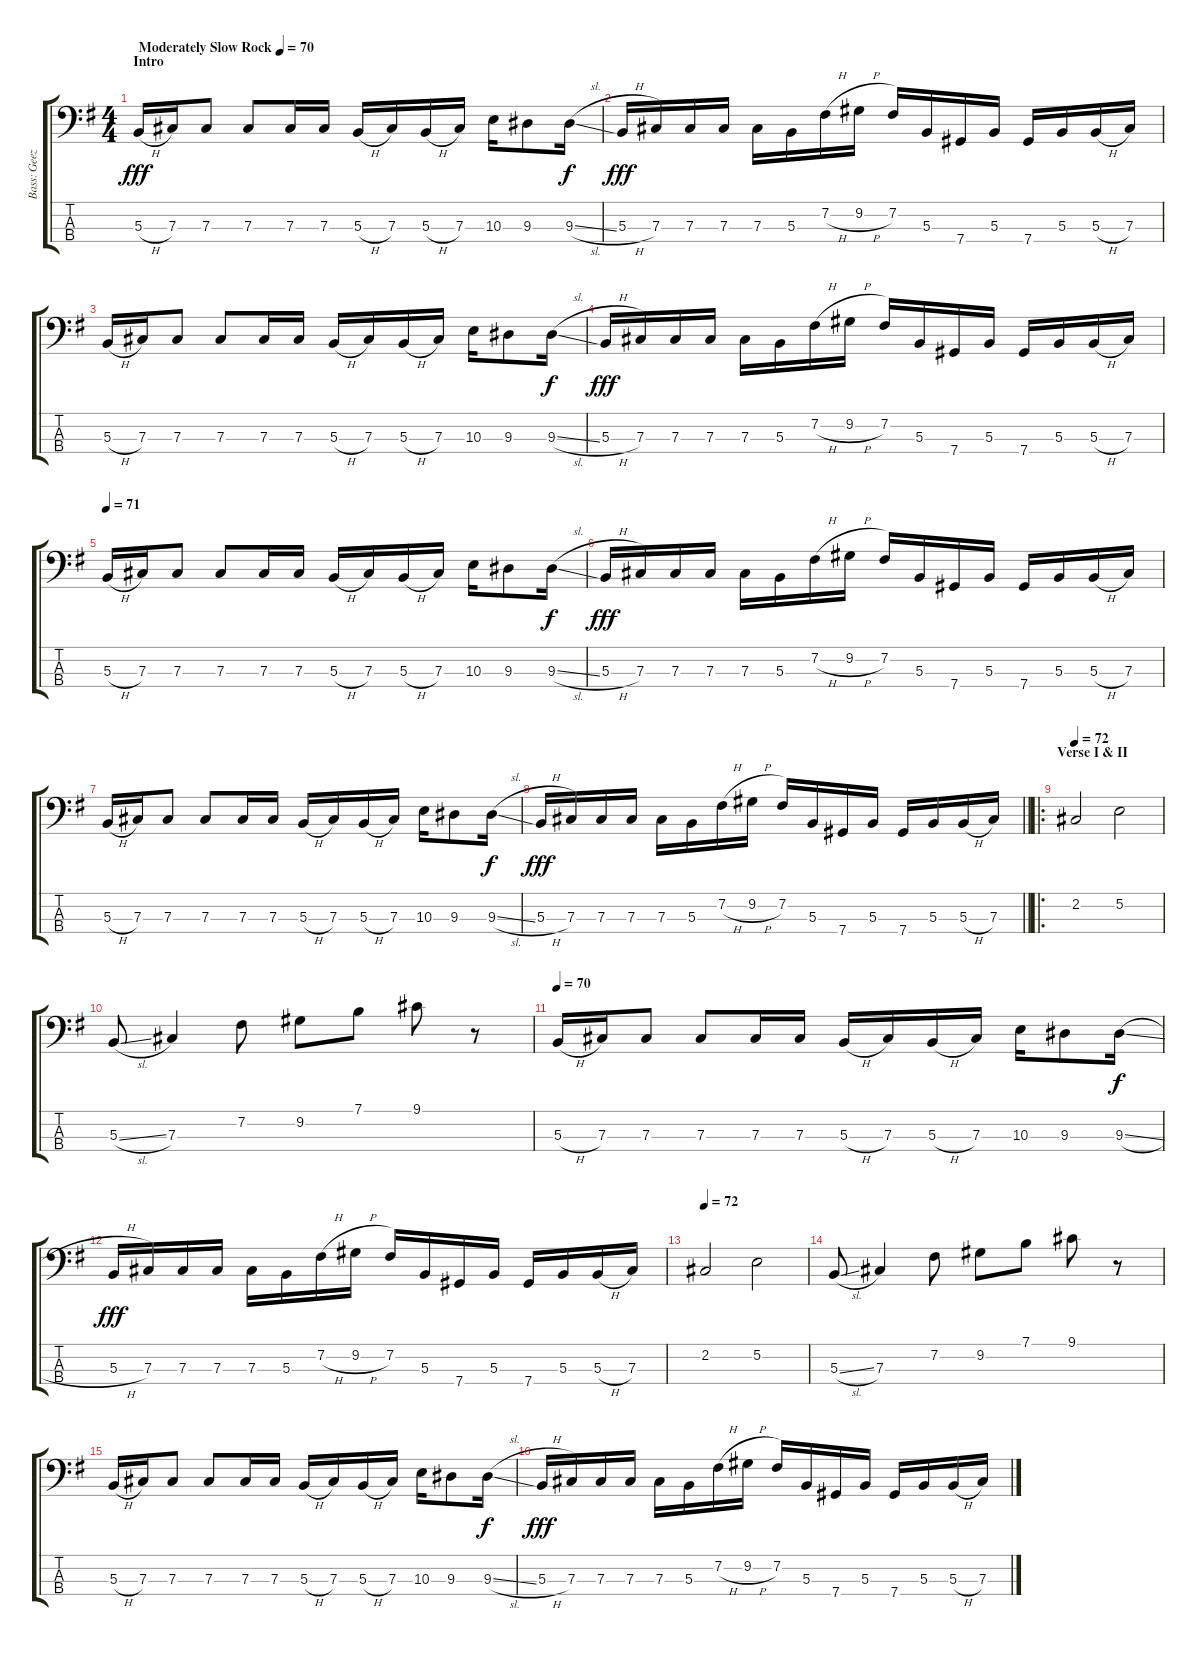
\track ("Bass: Geezer" "Bass: Geez") {instrument electricbassfinger}
\staff {score tabs}
\tuning (E2 B1 Gb1 Db1) {hide}
\ts (4 4)
\section ("" "Intro")
\tempo (70 "Moderately Slow Rock")
\clef f4
\ks g
5.3{h}.16{dy fff instrument electricbassfinger} 7.3.16 7.3.8 7.3.8 7.3.16 7.3.16 5.3{h}.16 7.3.16 5.3{h}.16 7.3.16 10.3.16 9.3.8 9.3{sl}.16{dy f} |
5.3{h}.16{dy fff} 7.3.16 7.3.16 7.3.16 7.3.16 5.3.16 7.2{h}.16 9.2{h}.16 7.2.16 5.3.16 7.4.16 5.3.16 7.4.16 5.3.16 5.3{h}.16 7.3.16 |
5.3{h}.16 7.3.16 7.3.8 7.3.8 7.3.16 7.3.16 5.3{h}.16 7.3.16 5.3{h}.16 7.3.16 10.3.16 9.3.8 9.3{sl}.16{dy f} |
5.3{h}.16{dy fff} 7.3.16 7.3.16 7.3.16 7.3.16 5.3.16 7.2{h}.16 9.2{h}.16 7.2.16 5.3.16 7.4.16 5.3.16 7.4.16 5.3.16 5.3{h}.16 7.3.16 |
\tempo 71
5.3{h}.16 7.3.16 7.3.8 7.3.8 7.3.16 7.3.16 5.3{h}.16 7.3.16 5.3{h}.16 7.3.16 10.3.16 9.3.8 9.3{sl}.16{dy f} |
5.3{h}.16{dy fff} 7.3.16 7.3.16 7.3.16 7.3.16 5.3.16 7.2{h}.16 9.2{h}.16 7.2.16 5.3.16 7.4.16 5.3.16 7.4.16 5.3.16 5.3{h}.16 7.3.16 |
5.3{h}.16 7.3.16 7.3.8 7.3.8 7.3.16 7.3.16 5.3{h}.16 7.3.16 5.3{h}.16 7.3.16 10.3.16 9.3.8 9.3{sl}.16{dy f} |
\barLineRight lightlight
5.3{h}.16{dy fff} 7.3.16 7.3.16 7.3.16 7.3.16 5.3.16 7.2{h}.16 9.2{h}.16 7.2.16 5.3.16 7.4.16 5.3.16 7.4.16 5.3.16 5.3{h}.16 7.3.16 |
\ro
\section ("" "Verse I & II")
\tempo 72
2.2.2 5.2.2 |
5.3{sl}.8 7.3.4 7.2.8 9.2.8 7.1.8 9.1.8 r.8 |
\tempo 70
5.3{h}.16 7.3.16 7.3.8 7.3.8 7.3.16 7.3.16 5.3{h}.16 7.3.16 5.3{h}.16 7.3.16 10.3.16 9.3.8 9.3{sl}.16{dy f} |
5.3{h}.16{dy fff} 7.3.16 7.3.16 7.3.16 7.3.16 5.3.16 7.2{h}.16 9.2{h}.16 7.2.16 5.3.16 7.4.16 5.3.16 7.4.16 5.3.16 5.3{h}.16 7.3.16 |
\tempo 72
2.2.2 5.2.2 |
5.3{sl}.8 7.3.4 7.2.8 9.2.8 7.1.8 9.1.8 r.8 |
5.3{h}.16 7.3.16 7.3.8 7.3.8 7.3.16 7.3.16 5.3{h}.16 7.3.16 5.3{h}.16 7.3.16 10.3.16 9.3.8 9.3{sl}.16{dy f} |
5.3{h}.16{dy fff} 7.3.16 7.3.16 7.3.16 7.3.16 5.3.16 7.2{h}.16 9.2{h}.16 7.2.16 5.3.16 7.4.16 5.3.16 7.4.16 5.3.16 5.3{h}.16 7.3.16
